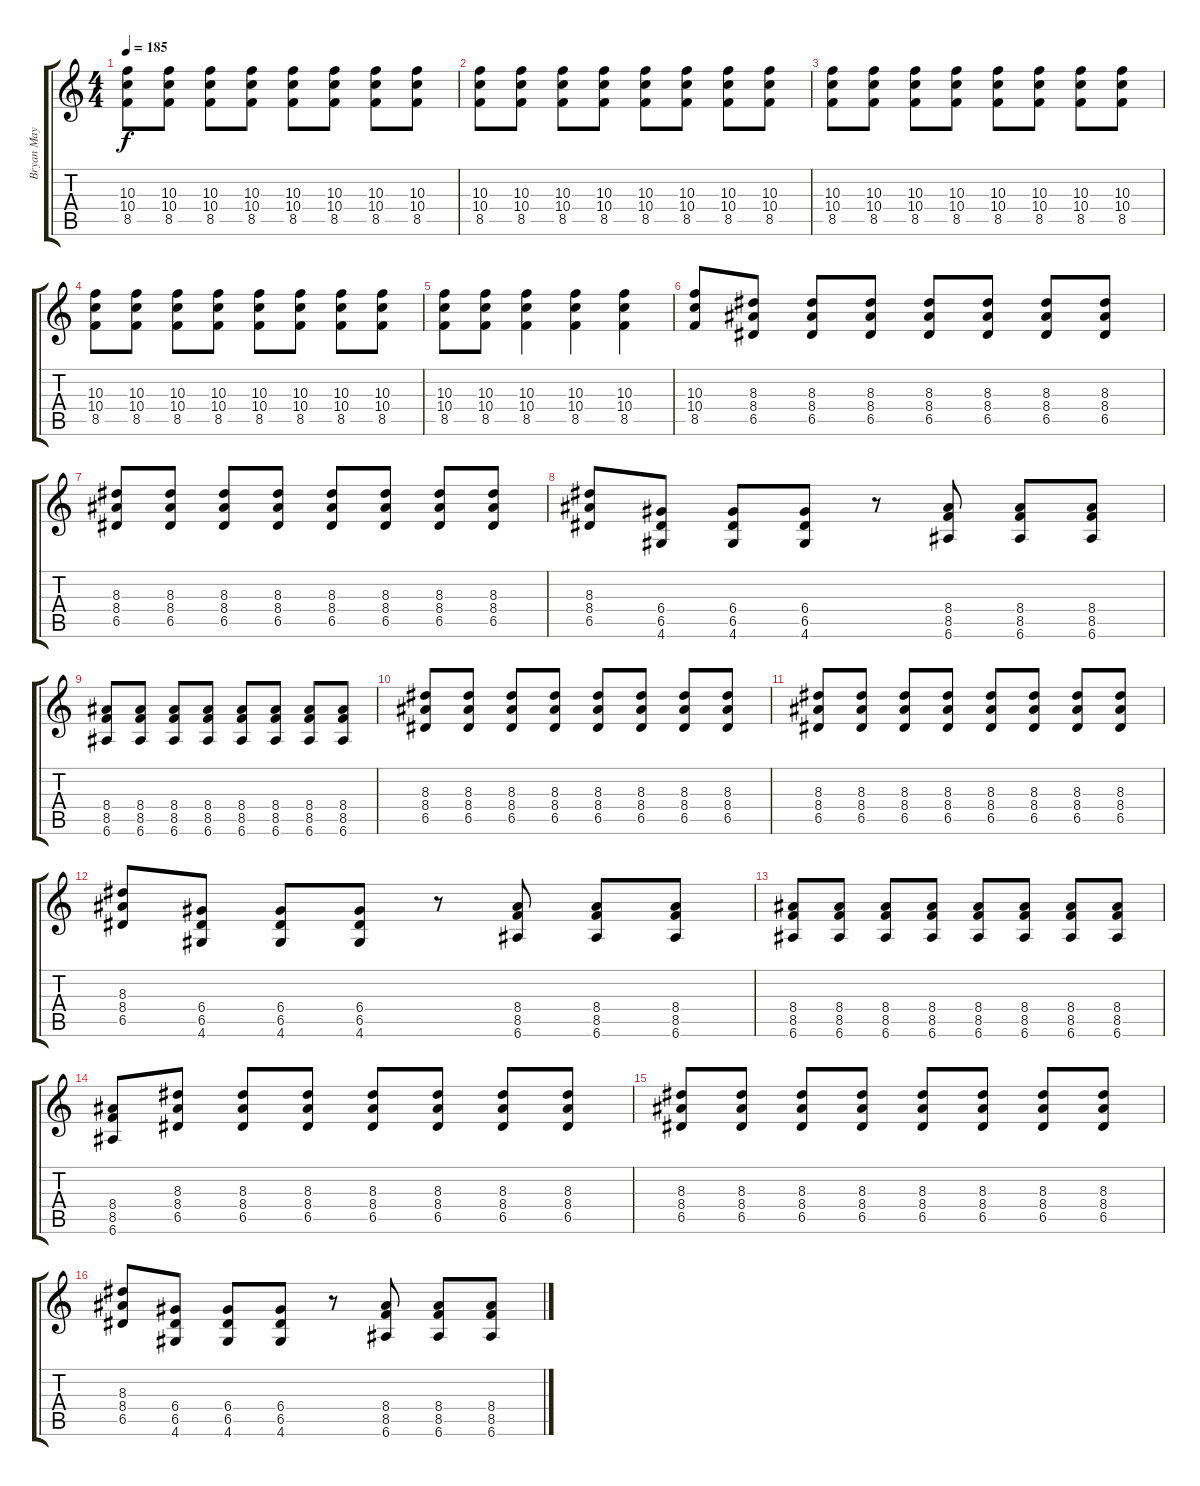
\track ("Bryan May" "Bryan May") {instrument distortionguitar}
\staff {score tabs}
\tuning (E4 B3 G3 D3 A2 E2) {hide}
\ts (4 4)
\tempo 185
\clef g2
\ks c
(10.3 10.4 8.5).8{dy f} (10.3 10.4 8.5).8 (10.3 10.4 8.5).8 (10.3 10.4 8.5).8 (10.3 10.4 8.5).8 (10.3 10.4 8.5).8 (10.3 10.4 8.5).8 (10.3 10.4 8.5).8 |
(10.3 10.4 8.5).8 (10.3 10.4 8.5).8 (10.3 10.4 8.5).8 (10.3 10.4 8.5).8 (10.3 10.4 8.5).8 (10.3 10.4 8.5).8 (10.3 10.4 8.5).8 (10.3 10.4 8.5).8 |
(10.3 10.4 8.5).8 (10.3 10.4 8.5).8 (10.3 10.4 8.5).8 (10.3 10.4 8.5).8 (10.3 10.4 8.5).8 (10.3 10.4 8.5).8 (10.3 10.4 8.5).8 (10.3 10.4 8.5).8 |
(10.3 10.4 8.5).8 (10.3 10.4 8.5).8 (10.3 10.4 8.5).8 (10.3 10.4 8.5).8 (10.3 10.4 8.5).8 (10.3 10.4 8.5).8 (10.3 10.4 8.5).8 (10.3 10.4 8.5).8 |
(10.3 10.4 8.5).8 (10.3 10.4 8.5).8 (10.3 10.4 8.5).4 (10.3 10.4 8.5).4 (10.3 10.4 8.5).4 |
(10.3 10.4 8.5).8 (8.3 8.4 6.5).8 (8.3 8.4 6.5).8 (8.3 8.4 6.5).8 (8.3 8.4 6.5).8 (8.3 8.4 6.5).8 (8.3 8.4 6.5).8 (8.3 8.4 6.5).8 |
(8.3 8.4 6.5).8 (8.3 8.4 6.5).8 (8.3 8.4 6.5).8 (8.3 8.4 6.5).8 (8.3 8.4 6.5).8 (8.3 8.4 6.5).8 (8.3 8.4 6.5).8 (8.3 8.4 6.5).8 |
(8.3 8.4 6.5).8 (6.4 6.5 4.6).8 (6.4 6.5 4.6).8 (6.4 6.5 4.6).8 r.8 (8.4 8.5 6.6).8 (8.4 8.5 6.6).8 (8.4 8.5 6.6).8 |
(8.4 8.5 6.6).8 (8.4 8.5 6.6).8 (8.4 8.5 6.6).8 (8.4 8.5 6.6).8 (8.4 8.5 6.6).8 (8.4 8.5 6.6).8 (8.4 8.5 6.6).8 (8.4 8.5 6.6).8 |
(8.3 8.4 6.5).8 (8.3 8.4 6.5).8 (8.3 8.4 6.5).8 (8.3 8.4 6.5).8 (8.3 8.4 6.5).8 (8.3 8.4 6.5).8 (8.3 8.4 6.5).8 (8.3 8.4 6.5).8 |
(8.3 8.4 6.5).8 (8.3 8.4 6.5).8 (8.3 8.4 6.5).8 (8.3 8.4 6.5).8 (8.3 8.4 6.5).8 (8.3 8.4 6.5).8 (8.3 8.4 6.5).8 (8.3 8.4 6.5).8 |
(8.3 8.4 6.5).8 (6.4 6.5 4.6).8 (6.4 6.5 4.6).8 (6.4 6.5 4.6).8 r.8 (8.4 8.5 6.6).8 (8.4 8.5 6.6).8 (8.4 8.5 6.6).8 |
(8.4 8.5 6.6).8 (8.4 8.5 6.6).8 (8.4 8.5 6.6).8 (8.4 8.5 6.6).8 (8.4 8.5 6.6).8 (8.4 8.5 6.6).8 (8.4 8.5 6.6).8 (8.4 8.5 6.6).8 |
(8.4 8.5 6.6).8 (8.3 8.4 6.5).8 (8.3 8.4 6.5).8 (8.3 8.4 6.5).8 (8.3 8.4 6.5).8 (8.3 8.4 6.5).8 (8.3 8.4 6.5).8 (8.3 8.4 6.5).8 |
(8.3 8.4 6.5).8 (8.3 8.4 6.5).8 (8.3 8.4 6.5).8 (8.3 8.4 6.5).8 (8.3 8.4 6.5).8 (8.3 8.4 6.5).8 (8.3 8.4 6.5).8 (8.3 8.4 6.5).8 |
(8.3 8.4 6.5).8 (6.4 6.5 4.6).8 (6.4 6.5 4.6).8 (6.4 6.5 4.6).8 r.8 (8.4 8.5 6.6).8 (8.4 8.5 6.6).8 (8.4 8.5 6.6).8
